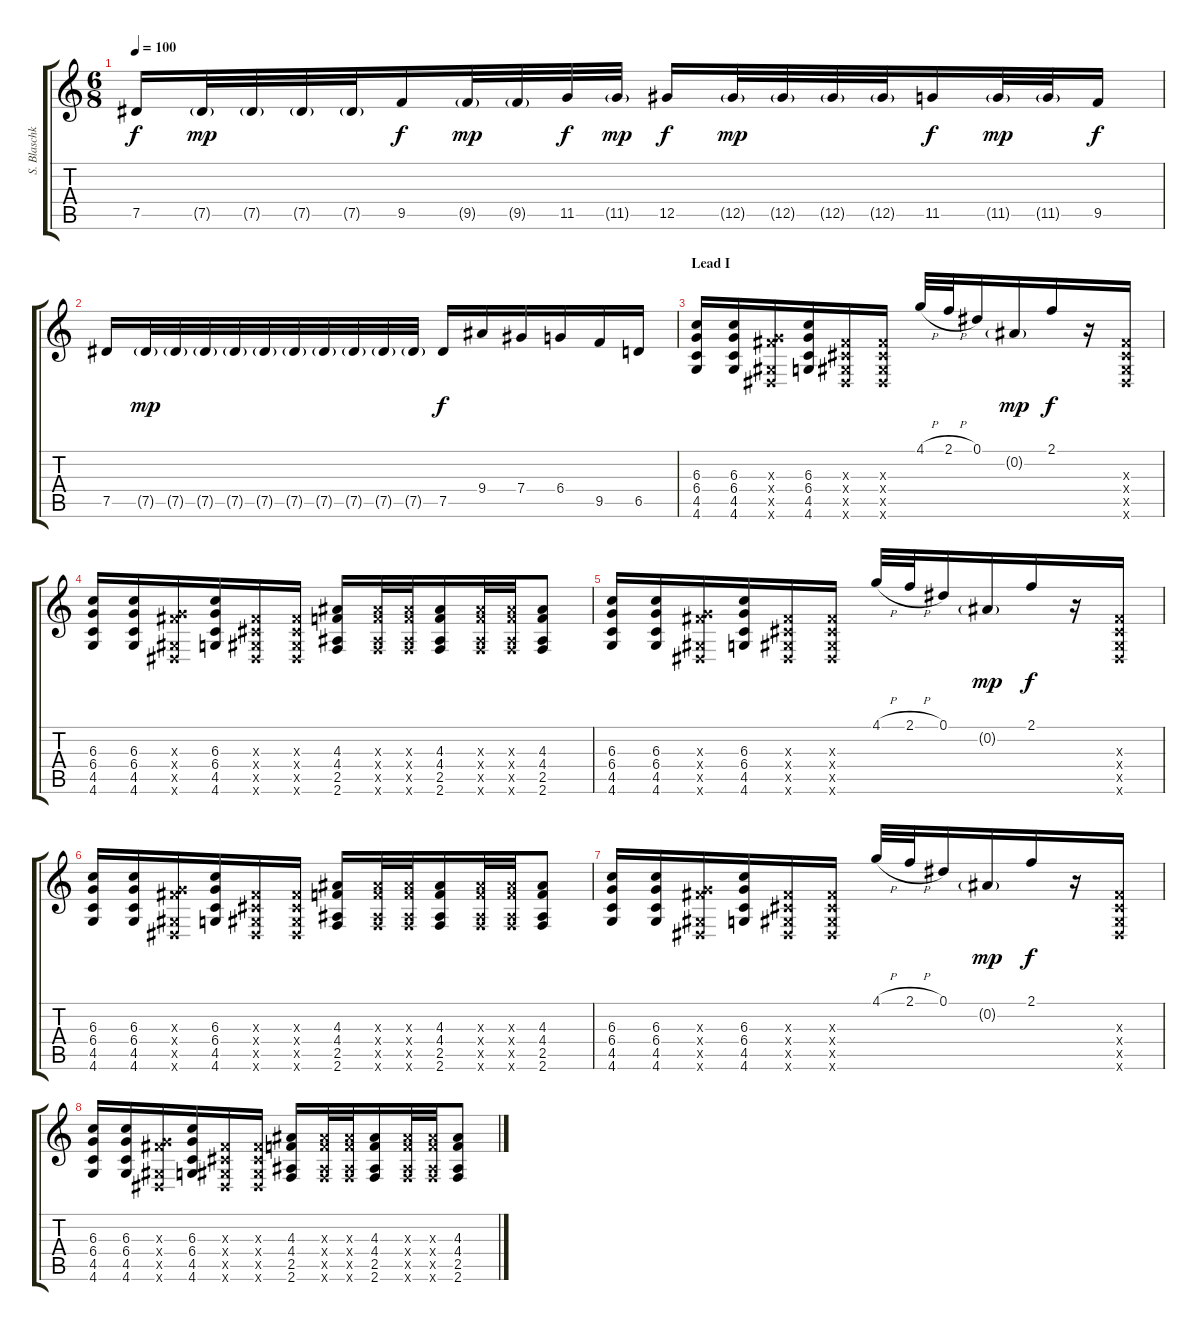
\track ("S. Blaschke" "S. Blaschk") {instrument distortionguitar}
\staff {score tabs}
\tuning (Eb4 Bb3 Gb3 Db3 Ab2 Eb2) {hide}
\ts (6 8)
\tempo 100
\clef g2
\ks c
7.5.16{dy f} 7.5{g}.32{dy mp} 7.5{g}.32 7.5{g}.32 7.5{g}.32 9.5.16{dy f} 9.5{g}.32{dy mp} 9.5{g}.32 11.5.32{dy f} 11.5{g}.32{dy mp} 12.5.16{dy f} 12.5{g}.32{dy mp} 12.5{g}.32 12.5{g}.32 12.5{g}.32 11.5.16{dy f} 11.5{g}.32{dy mp} 11.5{g}.32 9.5.16{dy f} |
7.5.16 7.5{g}.32{dy mp} 7.5{g}.32 7.5{g}.32 7.5{g}.32 7.5{g}.32 7.5{g}.32 7.5{g}.32 7.5{g}.32 7.5{g}.32 7.5{g}.32 7.5.16{dy f} 9.4.16 7.4.16 6.4.16 9.5.16 6.5.16 |
\section ("" "Lead I")
(6.3 6.4 4.5 4.6).16 (6.3 6.4 4.5 4.6).16 (0.3{x} 6.4{x} 0.5{x} 0.6{x}).16 (6.3 6.4 4.5 4.6).16 (0.3{x} 0.4{x} 0.5{x} 0.6{x}).16 (0.3{x} 0.4{x} 0.5{x} 0.6{x}).16 4.1{h}.32 2.1{h}.32 0.1.16 0.2{g}.16{dy mp} 2.1.16{dy f} r.16 (0.3{x} 0.4{x} 0.5{x} 0.6{x}).16 |
(6.3 6.4 4.5 4.6).16 (6.3 6.4 4.5 4.6).16 (0.3{x} 6.4{x} 0.5{x} 0.6{x}).16 (6.3 6.4 4.5 4.6).16 (0.3{x} 0.4{x} 0.5{x} 0.6{x}).16 (0.3{x} 0.4{x} 0.5{x} 0.6{x}).16 (4.3 4.4 2.5 2.6).16 (4.3{x} 4.4{x} 2.5{x} 2.6{x}).32 (4.3{x} 4.4{x} 2.5{x} 2.6{x}).32 (4.3 4.4 2.5 2.6).16 (4.3{x} 4.4{x} 2.5{x} 2.6{x}).32 (4.3{x} 4.4{x} 2.5{x} 2.6{x}).32 (4.3 4.4 2.5 2.6).8 |
(6.3 6.4 4.5 4.6).16 (6.3 6.4 4.5 4.6).16 (0.3{x} 6.4{x} 0.5{x} 0.6{x}).16 (6.3 6.4 4.5 4.6).16 (0.3{x} 0.4{x} 0.5{x} 0.6{x}).16 (0.3{x} 0.4{x} 0.5{x} 0.6{x}).16 4.1{h}.32 2.1{h}.32 0.1.16 0.2{g}.16{dy mp} 2.1.16{dy f} r.16 (0.3{x} 0.4{x} 0.5{x} 0.6{x}).16 |
(6.3 6.4 4.5 4.6).16 (6.3 6.4 4.5 4.6).16 (0.3{x} 6.4{x} 0.5{x} 0.6{x}).16 (6.3 6.4 4.5 4.6).16 (0.3{x} 0.4{x} 0.5{x} 0.6{x}).16 (0.3{x} 0.4{x} 0.5{x} 0.6{x}).16 (4.3 4.4 2.5 2.6).16 (4.3{x} 4.4{x} 2.5{x} 2.6{x}).32 (4.3{x} 4.4{x} 2.5{x} 2.6{x}).32 (4.3 4.4 2.5 2.6).16 (4.3{x} 4.4{x} 2.5{x} 2.6{x}).32 (4.3{x} 4.4{x} 2.5{x} 2.6{x}).32 (4.3 4.4 2.5 2.6).8 |
(6.3 6.4 4.5 4.6).16 (6.3 6.4 4.5 4.6).16 (0.3{x} 6.4{x} 0.5{x} 0.6{x}).16 (6.3 6.4 4.5 4.6).16 (0.3{x} 0.4{x} 0.5{x} 0.6{x}).16 (0.3{x} 0.4{x} 0.5{x} 0.6{x}).16 4.1{h}.32 2.1{h}.32 0.1.16 0.2{g}.16{dy mp} 2.1.16{dy f} r.16 (0.3{x} 0.4{x} 0.5{x} 0.6{x}).16 |
(6.3 6.4 4.5 4.6).16 (6.3 6.4 4.5 4.6).16 (0.3{x} 6.4{x} 0.5{x} 0.6{x}).16 (6.3 6.4 4.5 4.6).16 (0.3{x} 0.4{x} 0.5{x} 0.6{x}).16 (0.3{x} 0.4{x} 0.5{x} 0.6{x}).16 (4.3 4.4 2.5 2.6).16 (4.3{x} 4.4{x} 2.5{x} 2.6{x}).32 (4.3{x} 4.4{x} 2.5{x} 2.6{x}).32 (4.3 4.4 2.5 2.6).16 (4.3{x} 4.4{x} 2.5{x} 2.6{x}).32 (4.3{x} 4.4{x} 2.5{x} 2.6{x}).32 (4.3 4.4 2.5 2.6).8
